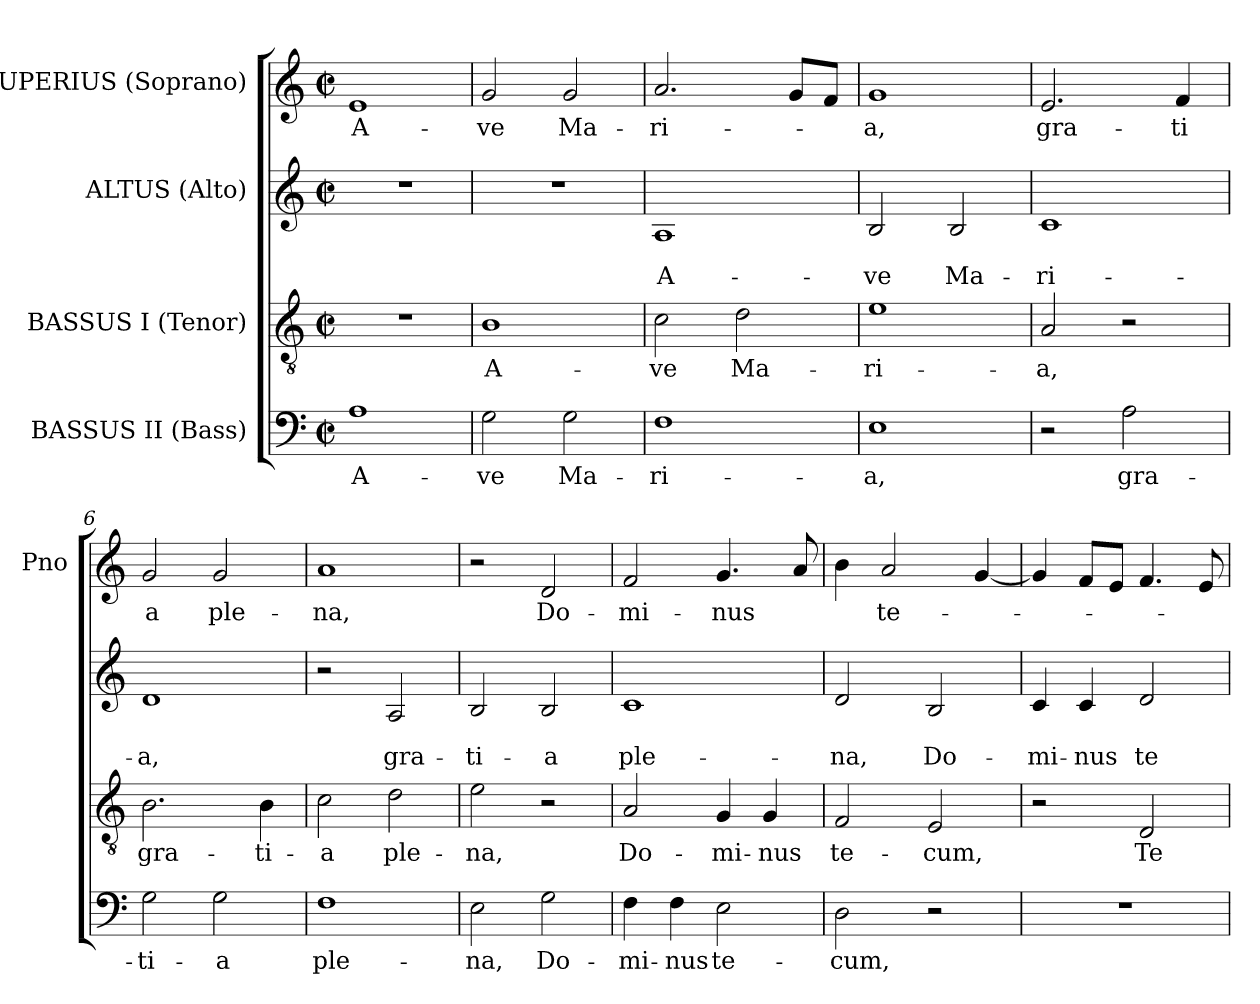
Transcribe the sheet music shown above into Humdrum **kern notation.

**kern	**text	**kern	**text	**kern	**text	**text	**kern	**text
*part4	*part4	*part3	*part3	*part2	*part2	*part2	*part1	*part1
*staff4	*staff4	*staff3	*staff3	*staff2	*staff2	*staff2	*staff1	*staff1
*I"BASSUS II (Bass)	*	*I"BASSUS I (Tenor)	*	*I"ALTUS (Alto)	*	*	*I"SUPERIUS (Soprano)	*
*	*	*	*	*	*	*	*I'Pno	*
*clefF4	*	*clefGv2	*	*clefG2	*	*	*clefG2	*
*k[]	*	*k[]	*	*k[]	*	*	*k[]	*
*C:	*	*C:	*	*C:	*	*	*C:	*
*M2/2	*	*M2/2	*	*M2/2	*	*	*M2/2	*
*met(c|)	*	*met(c|)	*	*met(c|)	*	*	*met(c|)	*
=1	=1	=1	=1	=1	=1	=1	=1	=1
!	!LO:LY:b	!	!	!	!	!	!	!
!	!	!	!	!	!	!	!	!LO:LY:b
1A	A-	1r	.	1r	.	.	1e	A-
=2	=2	=2	=2	=2	=2	=2	=2	=2
!	!LO:LY:b	!	!	!	!	!	!	!
!	!	!	!LO:LY:b	!	!	!	!	!
!	!	!	!	!	!	!	!	!LO:LY:b
2G\	-ve	1B	A-	1r	.	.	2g/	-ve
!	!LO:LY:b	!	!	!	!	!	!	!
!	!	!	!	!	!	!	!	!LO:LY:b
2G\	Ma-	.	.	.	.	.	2g/	Ma-
=3	=3	=3	=3	=3	=3	=3	=3	=3
!	!LO:LY:b	!	!	!	!	!	!	!
!	!	!	!LO:LY:b	!	!	!	!	!
!	!	!	!	!	!	!LO:LY:b	!	!
!	!	!	!	!	!	!	!	!LO:LY:b
1F	-ri-	2c\	-ve	1A	.	A-	2.a/	-ri-
!	!	!	!LO:LY:b	!	!	!	!	!
.	.	2d\	Ma-	.	.	.	.	.
.	.	.	.	.	.	.	8g/L	.
.	.	.	.	.	.	.	8f/J	.
=4	=4	=4	=4	=4	=4	=4	=4	=4
!	!LO:LY:b	!	!	!	!	!	!	!
!	!	!	!LO:LY:b	!	!	!	!	!
!	!	!	!	!	!	!LO:LY:b	!	!
!	!	!	!	!	!	!	!	!LO:LY:b
1E	-a,	1e	-ri-	2B/	.	-ve	1g	-a,
!	!	!	!	!	!	!LO:LY:b	!	!
.	.	.	.	2B/	.	Ma-	.	.
=5	=5	=5	=5	=5	=5	=5	=5	=5
!	!	!	!LO:LY:b	!	!	!	!	!
!	!	!	!	!	!	!LO:LY:b	!	!
!	!	!	!	!	!	!	!	!LO:LY:b
2r	.	2A/	-a,	1c	.	-ri-	2.e/	gra-
!	!LO:LY:b	!	!	!	!	!	!	!
2A\	gra-	2r	.	.	.	.	.	.
!	!	!	!	!	!	!	!	!LO:LY:b
.	.	.	.	.	.	.	4f/	-ti
=6	=6	=6	=6	=6	=6	=6	=6	=6
!	!LO:LY:b	!	!	!	!	!	!	!
!	!	!	!LO:LY:b	!	!	!	!	!
!	!	!	!	!	!	!LO:LY:b	!	!
!	!	!	!	!	!	!	!	!LO:LY:b
2G\	-ti-	2.B\	gra-	1d	.	-a,	2g/	a
!	!LO:LY:b	!	!	!	!	!	!	!
!	!	!	!	!	!	!	!	!LO:LY:b
2G\	-a	.	.	.	.	.	2g/	ple-
!	!	!	!LO:LY:b	!	!	!	!	!
.	.	4B\	-ti-	.	.	.	.	.
!!LO:LB:g=z
=7	=7	=7	=7	=7	=7	=7	=7	=7
!	!LO:LY:b	!	!	!	!	!	!	!
!	!	!	!LO:LY:b	!	!	!	!	!
!	!	!	!	!	!	!	!	!LO:LY:b
1F	ple-	2c\	-a	2r	.	.	1a	-na,
!	!	!	!LO:LY:b	!	!	!	!	!
!	!	!	!	!	!	!LO:LY:b	!	!
.	.	2d\	ple-	2A/	.	gra-	.	.
=8	=8	=8	=8	=8	=8	=8	=8	=8
!	!LO:LY:b	!	!	!	!	!	!	!
!	!	!	!LO:LY:b	!	!	!	!	!
!	!	!	!	!	!	!LO:LY:b	!	!
2E\	-na,	2e\	-na,	2B/	.	-ti-	2r	.
!	!LO:LY:b	!	!	!	!	!	!	!
!	!	!	!	!	!	!LO:LY:b	!	!
!	!	!	!	!	!	!	!	!LO:LY:b
2G\	Do-	2r	.	2B/	.	-a	2d/	Do-
=9	=9	=9	=9	=9	=9	=9	=9	=9
!	!LO:LY:b	!	!	!	!	!	!	!
!	!	!	!LO:LY:b	!	!	!	!	!
!	!	!	!	!	!	!LO:LY:b	!	!
!	!	!	!	!	!	!	!	!LO:LY:b
4F\	-mi-	2A/	Do-	1c	.	ple-	2f/	-mi-
!	!LO:LY:b	!	!	!	!	!	!	!
4F\	-nus	.	.	.	.	.	.	.
!	!LO:LY:b	!	!	!	!	!	!	!
!	!	!	!LO:LY:b	!	!	!	!	!
!	!	!	!	!	!	!	!	!LO:LY:b
2E\	te-	4G/	-mi-	.	.	.	4.g/	-nus
!	!	!	!LO:LY:b	!	!	!	!	!
.	.	4G/	-nus	.	.	.	.	.
.	.	.	.	.	.	.	8a/	.
=10	=10	=10	=10	=10	=10	=10	=10	=10
!	!LO:LY:b	!	!	!	!	!	!	!
!	!	!	!LO:LY:b	!	!	!	!	!
!	!	!	!	!	!	!LO:LY:b	!	!
2D\	-cum,	2F/	te-	2d/	.	-na,	4b\	.
!	!	!	!	!	!	!	!	!LO:LY:b
.	.	.	.	.	.	.	2a/	te-
!	!	!	!LO:LY:b	!	!	!	!	!
!	!	!	!	!	!	!LO:LY:b	!	!
2r	.	2E/	-cum,	2B/	.	Do-	.	.
.	.	.	.	.	.	.	[4g/	.
=11	=11	=11	=11	=11	=11	=11	=11	=11
!	!	!	!	!	!	!LO:LY:b	!	!
1r	.	2r	.	4c/	.	-mi-	4g/]	.
!	!	!	!	!	!	!LO:LY:b	!	!
.	.	.	.	4c/	.	-nus	8f/L	.
.	.	.	.	.	.	.	8e/J	.
!	!	!	!LO:LY:b	!	!	!	!	!
!	!	!	!	!	!	!LO:LY:b	!	!
.	.	2D/	Te-	2d/	.	te-	4.f/	.
.	.	.	.	.	.	.	8e/	.
=	=	=	=	=	=	=	=	=
*-	*-	*-	*-	*-	*-	*-	*-	*-
